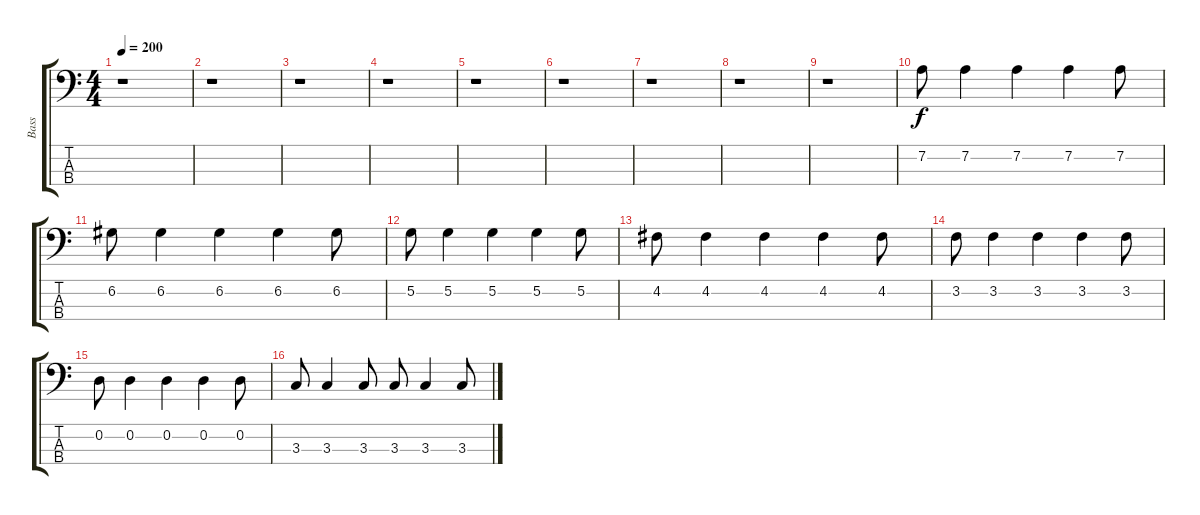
\track ("Bass" "Bass") {instrument acousticguitarnylon}
\staff {score tabs}
\tuning (G2 D2 A1 E1) {hide}
\ts (4 4)
\tempo 200
\clef f4
\ks c
r.1{dy f instrument acousticguitarnylon} |
r.1 |
r.1 |
r.1 |
r.1 |
r.1 |
r.1 |
r.1 |
r.1 |
7.2.8 7.2.4 7.2.4 7.2.4 7.2.8 |
6.2.8 6.2.4 6.2.4 6.2.4 6.2.8 |
5.2.8 5.2.4 5.2.4 5.2.4 5.2.8 |
4.2.8 4.2.4 4.2.4 4.2.4 4.2.8 |
3.2.8 3.2.4 3.2.4 3.2.4 3.2.8 |
0.2.8 0.2.4 0.2.4 0.2.4 0.2.8 |
3.3.8 3.3.4 3.3.8 3.3.8 3.3.4 3.3.8
